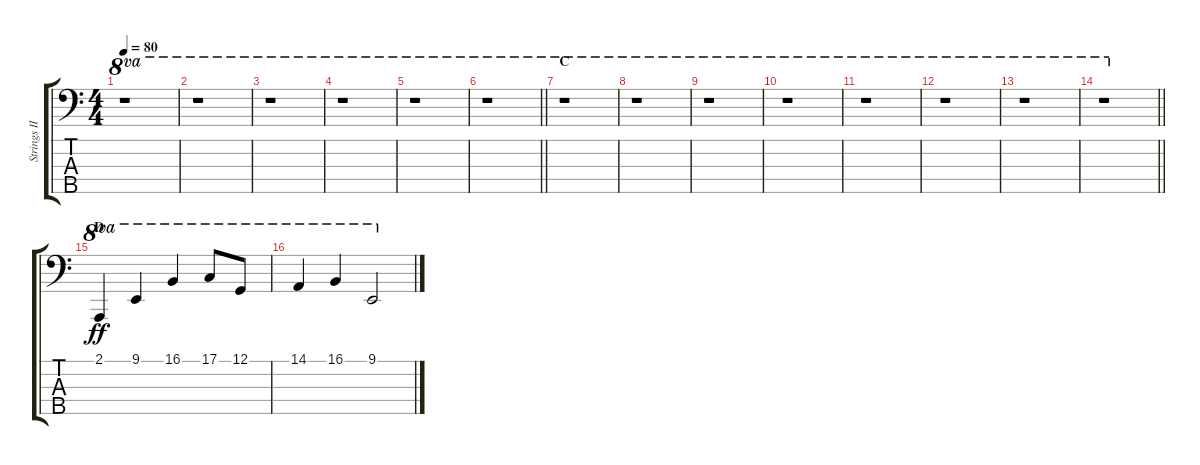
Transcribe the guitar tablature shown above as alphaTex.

\track ("Strings II" "Strings II") {instrument stringensemble1}
\staff {score tabs}
\tuning (G2 D2 A1 E1 B0) {hide}
\ts (4 4)
\tempo 80
\clef f4
\ks c
r.1{ot 8va dy ff} |
r.1{ot 8va} |
r.1{ot 8va} |
r.1{ot 8va} |
r.1{ot 8va} |
\barLineRight lightlight
r.1{ot 8va} |
\section ("" "C")
r.1{ot 8va} |
r.1{ot 8va} |
r.1{ot 8va} |
r.1{ot 8va} |
r.1{ot 8va} |
r.1{ot 8va} |
r.1{ot 8va} |
\barLineRight lightlight
r.1{ot 8va} |
\section ("" "D")
2.1.4{ot 8va} 9.1.4{ot 8va} 16.1.4{ot 8va} 17.1.8{ot 8va} 12.1.8{ot 8va} |
14.1.4{ot 8va} 16.1.4{ot 8va} 9.1.2{ot 8va}
